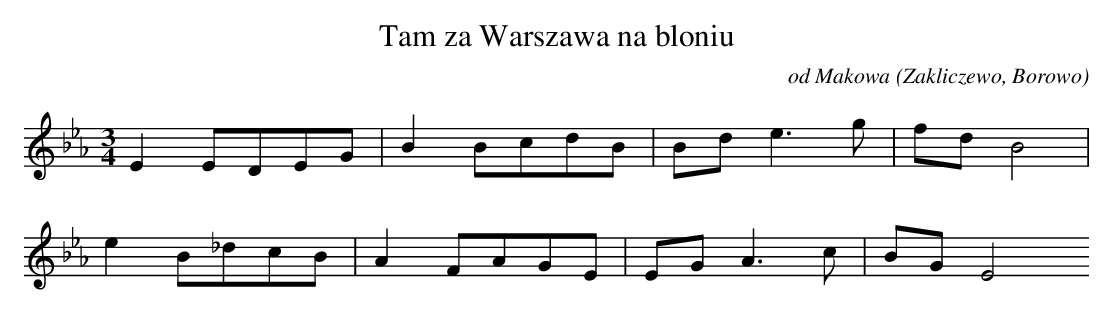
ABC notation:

X:1
T: Tam za Warszawa na bloniu
O: od Makowa (Zakliczewo, Borowo)
M: 3/4
L: 1/8
K: Eb
E2EDEG | B2BcdB | Bde3g | fdB4 |
e2B_dcB | A2FAGE | EGA3c | BGE4
